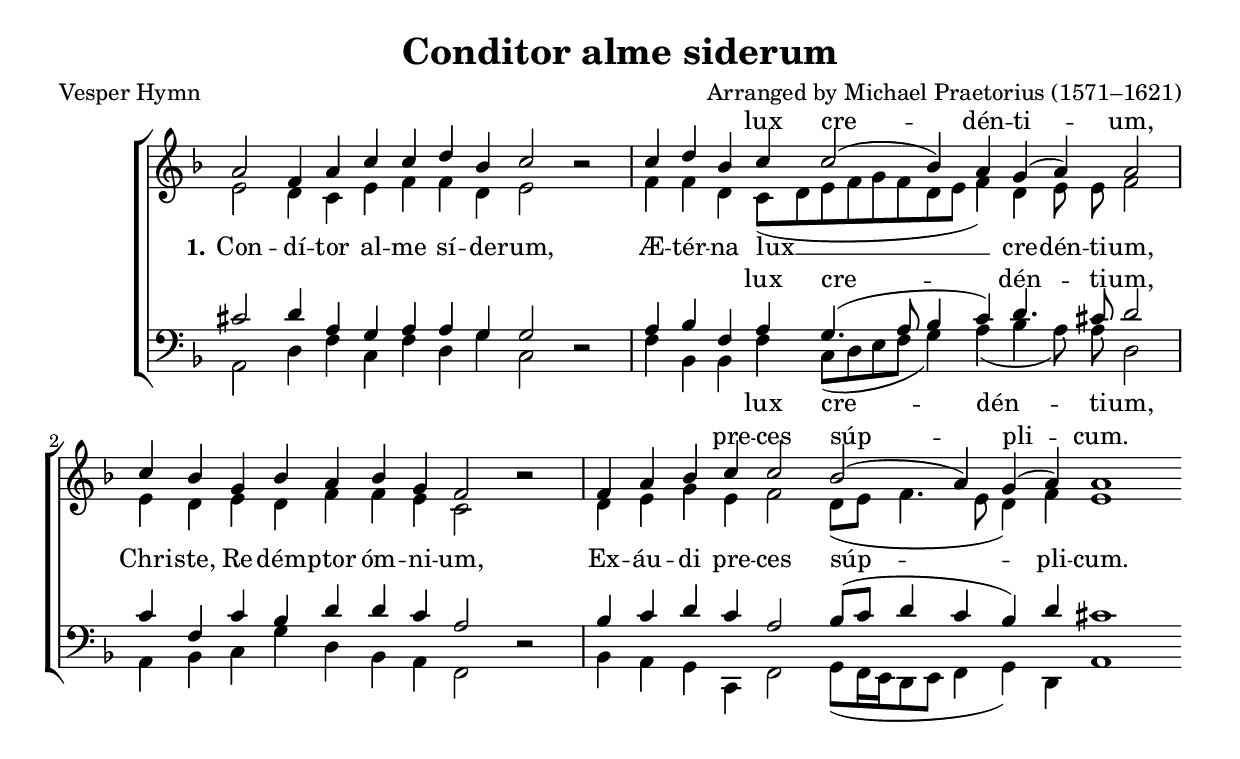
\version "2.14.2"
\include "util.ly"

\header {
    title = "Conditor alme siderum"
    poet = "Vesper Hymn"
    composer = "Arranged by Michael Praetorius (1571–1621)" 
    %tagline = \markup{from \italic"cpdl.org"}
    %\markup { from \italic {Peters’ Sodality Hymn Book}, 1914}
  }

global = {
  \key f \major
  \time 16/4
  \autoBeamOff
}

sopMusic = \relative c'' {
  \repeat volta 2 {
    \partial 4*12 a2 f4 a c c d bes c2 b\rest |
    \partial 4*12 c4 d bes c c2( bes4) a g( a) a2 |
    \partial 4*11 c4 bes g bes a bes g f2 b\rest |
    \partial 4*15 f4 a bes c c2 bes( a4) g( a) a1
  }
}
sopWords = \lyricmode {
  \repeat unfold 11 \skip1
  lux cre -- dén -- ti -- um,
  
  \repeat unfold 11 \skip1
  \dropLyricsIV
  pre -- ces súp -- pli -- cum.
}

altoMusic = \relative c' {
  \partial 4*12 e2 d4 c e f f d e2 s |
  \partial 4*12 f4 f d c8([ d e f g f d e] f4) d e8 e f2 |
  \partial 4*11 e4 d e d f f e c2 s |
  \partial 4*15 d4 e g e f2 d8[( e] f4. e8 d4) f e1 \bar ":|"
}
altoWords = \lyricmode {
  \dropLyricsVI
  \set stanza = #"1."
  Con -- dí -- tor al -- me sí -- de -- rum,
  Æ -- tér -- na lux __ cre -- dén -- ti -- um,
  \dropLyricsIX
  Chri -- ste, Re -- dém -- ptor óm -- ni -- um,
  Ex -- áu -- di pre -- ces súp -- pli -- cum.
}
altoWordsII = \lyricmode {
%\markup\italic
}
altoWordsIII = \lyricmode {
}
altoWordsIV = \lyricmode {
  
}

tenorMusic = \relative c' {
  \partial 4*12 cis2 d4 a g a a g g2 s |
  \partial 4*12 a4 bes f a g4.( a8 bes4 c) d4. cis8 d2 |
  \partial 4*11 c4 f, c' bes d d c a2 s |
  \partial 4*15 bes4 c d c a2 bes8([ c] d4 c bes) d cis1 \bar ":|"
}
tenorWords = \lyricmode {
  \repeat unfold 11 \skip1
  \dropLyricsIV
  lux cre -- dén -- ti -- um,
  
}
%  \repeat unfold 11 \skip1
%  pre -- ces súp -- pli -- cum.

bassMusic = \relative c {
  \partial 4*12 a2 d4 f c f d g c,2 d\rest |
  \partial 4*12 f4 bes, bes f' c8[( d e f] g4) a( bes a8) a d,2 |
  \partial 4*11 a4 bes c g' d bes a f2 d'\rest |
  \partial 4*15 bes4 a g c, f2 g8([ f16 e d8 e] f4 g) d a'1 \bar ":|"
}
bassWords = \lyricmode {
  \repeat unfold 11 \skip1
  lux cre -- dén -- ti -- um,
  
}
%  \repeat unfold 11 \skip1
%  pre -- ces súp -- pli -- cum.

\score {
  <<
   \new ChoirStaff <<
    \new Staff = women <<
      \new Voice = "sopranos" { \voiceOne << \global \sopMusic >> }
      \new Voice = "altos" { \voiceTwo << \global \altoMusic >> }
    >>
    \new Lyrics \with { alignAboveContext = #"women"  \override VerticalAxisGroup #'nonstaff-relatedstaff-spacing = #'((basic-distance . 1))} \lyricsto "sopranos" \sopWords
    \new Lyrics = "altosIV"  \with { alignBelowContext = #"women" \override VerticalAxisGroup #'nonstaff-relatedstaff-spacing = #'((basic-distance . 1))} \lyricsto "altos" \altoWordsIV
    \new Lyrics = "altosIII"  \with { alignBelowContext = #"women" \override VerticalAxisGroup #'nonstaff-relatedstaff-spacing = #'((basic-distance . 1))} \lyricsto "altos" \altoWordsIII
    \new Lyrics = "altosII"  \with { alignBelowContext = #"women" \override VerticalAxisGroup #'nonstaff-relatedstaff-spacing = #'((basic-distance . 1))} \lyricsto "altos" \altoWordsII
    \new Lyrics = "altos"  \with { alignBelowContext = #"women" \override VerticalAxisGroup #'nonstaff-relatedstaff-spacing = #'((padding . -0.5))} \lyricsto "altos" \altoWords
   \new Staff = men <<
      \clef bass
      \new Voice = "tenors" { \voiceOne << \global \tenorMusic >> }
      \new Voice = "basses" { \voiceTwo << \global \bassMusic >> }
    >>
    \new Lyrics \with { alignAboveContext = #"men" } \lyricsto "tenors" \tenorWords
    \new Lyrics \with { alignBelowContext = #"men" } \lyricsto "basses" \bassWords
  >>
%    \new PianoStaff << \new Staff { \new Voice { \pianoRH } } \new Staff { \clef "bass" \pianoLH } >>
  >>
  \layout {
    \context {
      % Remove all empty staves
      \Staff
      \RemoveEmptyStaves \override VerticalAxisGroup #'remove-first = ##t
      \remove "Time_signature_engraver"
    }
  }
  
  \midi {
    \tempo 4 = 105
    \set Staff.midiInstrument = "flute"
  
    \context {
      \Voice
      \remove "Dynamic_performer"
    }
  }
}
